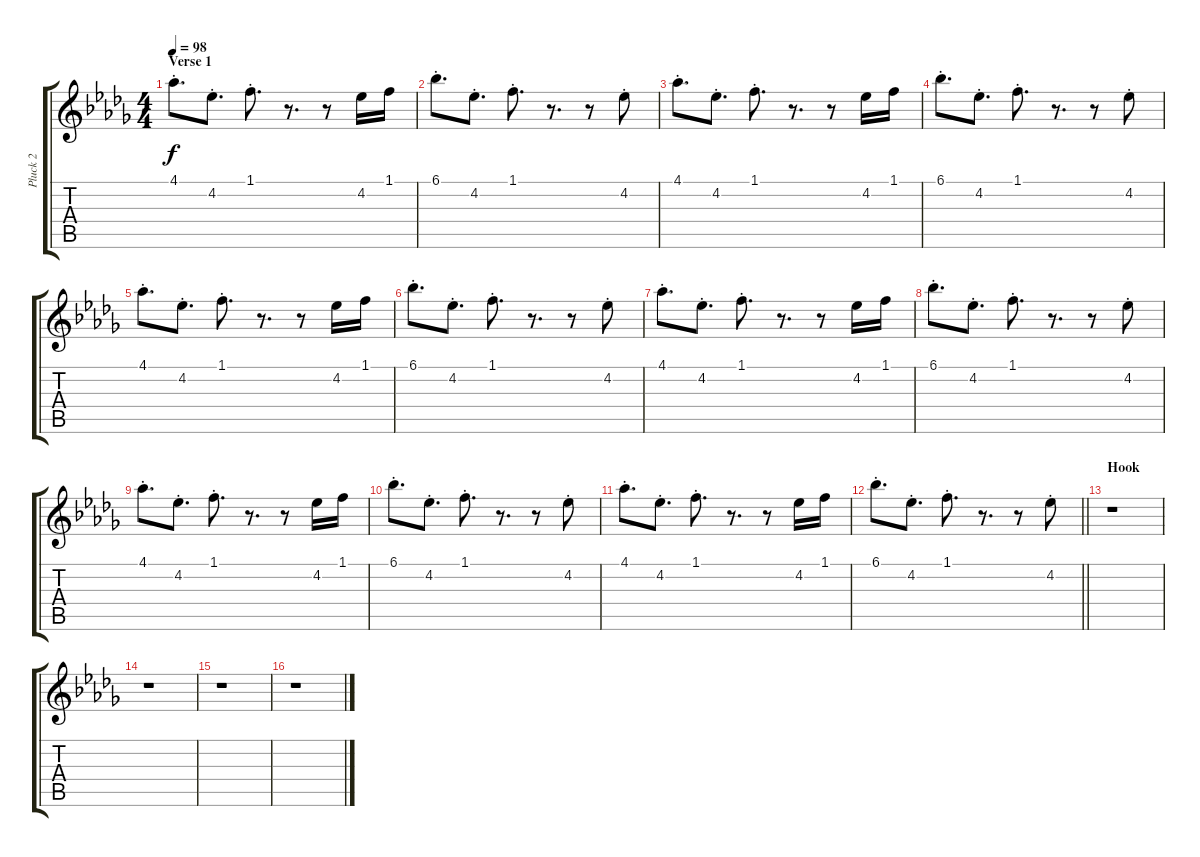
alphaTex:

\track ("Pluck 2" "Pluck 2") {instrument fx5brightness}
\staff {score tabs}
\tuning (E5 B4 G4 D4 A3 E3) {hide}
\ts (4 4)
\section ("" "Verse 1")
\tempo 98
\clef g2
\ks db
4.1{st}.8{d dy f} 4.2{st}.8{d} 1.1{st}.8{d} r.8{d} r.8 4.2.16 1.1.16 |
6.1{st}.8{d} 4.2{st}.8{d} 1.1{st}.8{d} r.8{d} r.8 4.2{st}.8 |
4.1{st}.8{d} 4.2{st}.8{d} 1.1{st}.8{d} r.8{d} r.8 4.2.16 1.1.16 |
6.1{st}.8{d} 4.2{st}.8{d} 1.1{st}.8{d} r.8{d} r.8 4.2{st}.8 |
4.1{st}.8{d} 4.2{st}.8{d} 1.1{st}.8{d} r.8{d} r.8 4.2.16 1.1.16 |
6.1{st}.8{d} 4.2{st}.8{d} 1.1{st}.8{d} r.8{d} r.8 4.2{st}.8 |
4.1{st}.8{d} 4.2{st}.8{d} 1.1{st}.8{d} r.8{d} r.8 4.2.16 1.1.16 |
6.1{st}.8{d} 4.2{st}.8{d} 1.1{st}.8{d} r.8{d} r.8 4.2{st}.8 |
4.1{st}.8{d} 4.2{st}.8{d} 1.1{st}.8{d} r.8{d} r.8 4.2.16 1.1.16 |
6.1{st}.8{d} 4.2{st}.8{d} 1.1{st}.8{d} r.8{d} r.8 4.2{st}.8 |
4.1{st}.8{d} 4.2{st}.8{d} 1.1{st}.8{d} r.8{d} r.8 4.2.16 1.1.16 |
\barLineRight lightlight
6.1{st}.8{d} 4.2{st}.8{d} 1.1{st}.8{d} r.8{d} r.8 4.2{st}.8 |
\section ("" "Hook")
r.1 |
r.1 |
r.1 |
r.1
